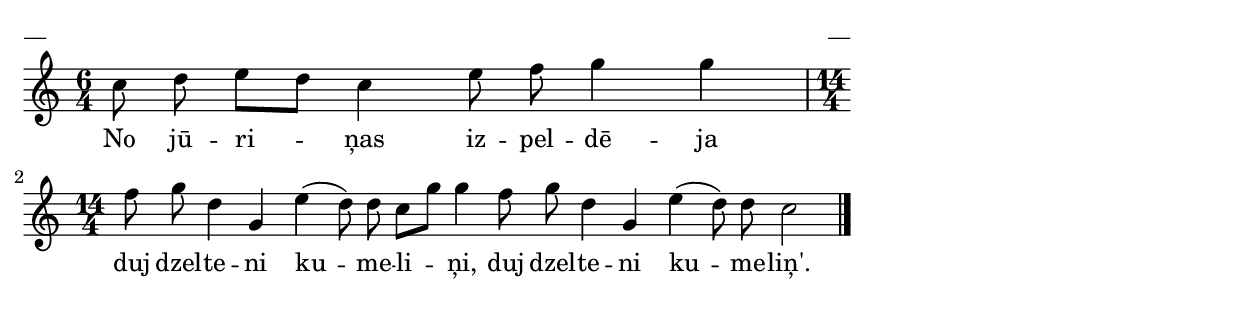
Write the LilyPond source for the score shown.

\version "2.13.16"
%\header {
%    title = "No jūriņas izpeldēja duj dzelteni kumeliņi",Budēlīši, jūra
%}
\paper {
line-width = 14\cm
left-margin = 0.4\cm
between-system-padding = 0.1\cm
between-system-space = 0.1\cm
}
\layout {
indent = #0
ragged-last = ##f
}

voiceA = \relative c' {
\clef "treble"
\key c \major
\time 6/4
c'8 d e[ d] c4 e8 f g4 g |
\time 14/4 
f8 g d4 g, e'( d8) d c8[ g'] g4 f8 g d4 g, e'4( d8) d c2 | 
\bar "|."
} 

lyricA = \lyricmode {
No jū -- ri -- ņas iz -- pel -- dē -- ja duj dzel -- te -- ni ku -- me -- li -- ņi, duj dzel -- te -- ni ku -- me -- liņ'.
} 

fullScore = <<
\new Staff {
<<
\new Voice = "voiceA" { \oneVoice \autoBeamOff \voiceA }
\lyricsto "voiceA" \new Lyrics \lyricA
>>
}
>>

\score {
\fullScore
\header { piece = "__" opus = "__" }
}
\markup { \with-color #(x11-color 'white) \sans \smaller "__" }
\score {
\unfoldRepeats
\fullScore
\midi {
\context { \Staff \remove "Staff_performer" }
\context { \Voice \consists "Staff_performer" }
}
}


